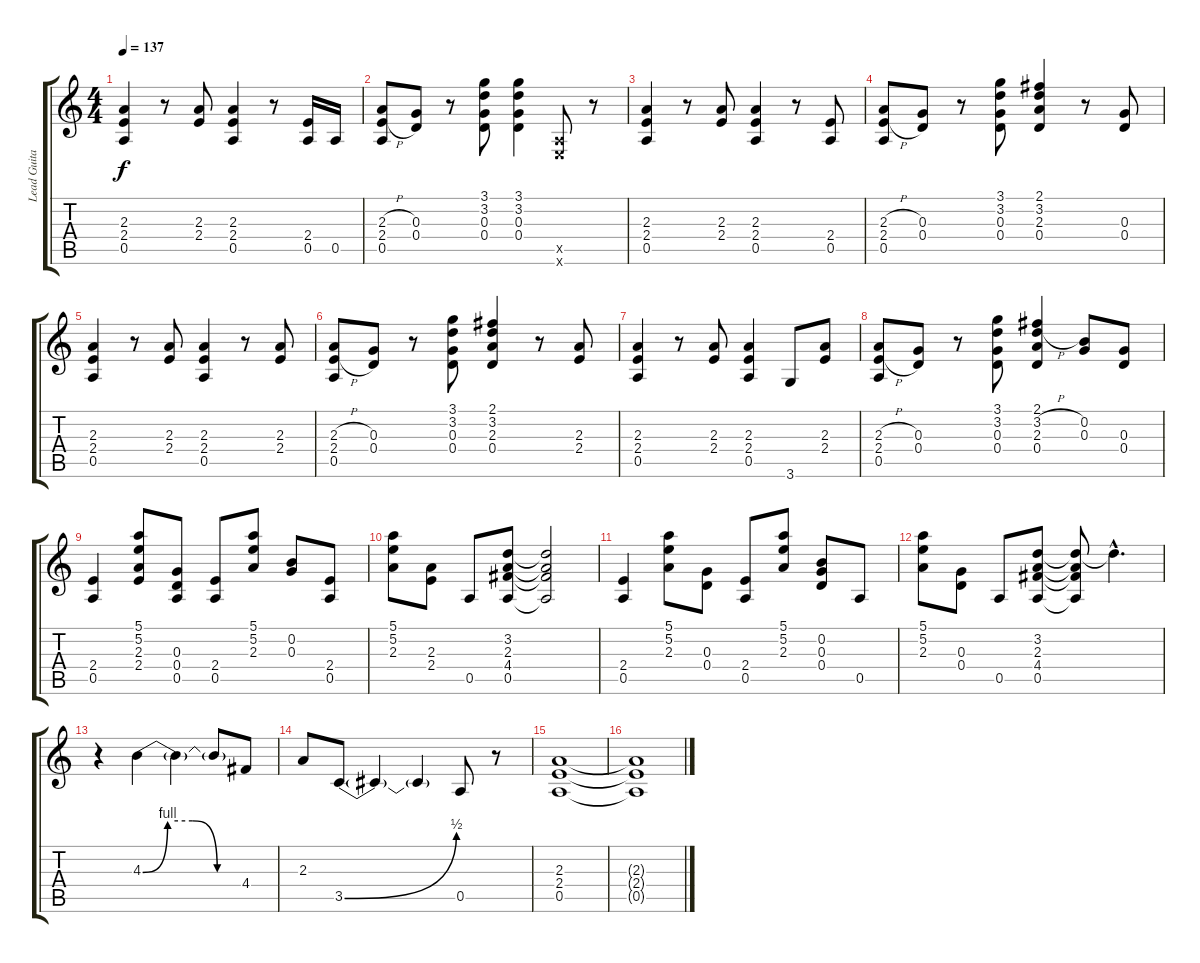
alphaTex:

\track ("Lead Guitar 2" "Lead Guita") {instrument distortionguitar}
\staff {score tabs}
\tuning (E4 B3 G3 D3 A2 E2) {hide}
\ts (4 4)
\tempo 137
\clef g2
\ks c
(2.3 2.4 0.5).4{dy f} r.8 (2.3 2.4).8 (2.3 2.4 0.5).4 r.8 (2.4 0.5).16 0.5.16 |
(2.3{h} 2.4{h} 0.5).8 (0.3 0.4).8 r.8 (3.1 3.2 0.3 0.4).8 (3.1 3.2 0.3 0.4).4 (0.5{x} 0.6{x}).8 r.8 |
(2.3 2.4 0.5).4 r.8 (2.3 2.4).8 (2.3 2.4 0.5).4 r.8 (2.4 0.5).8 |
(2.3{h} 2.4{h} 0.5).8 (0.3 0.4).8 r.8 (3.1 3.2 0.3 0.4).8 (2.1 3.2 2.3 0.4).4 r.8 (0.3 0.4).8 |
(2.3 2.4 0.5).4 r.8 (2.3 2.4).8 (2.3 2.4 0.5).4 r.8 (2.3 2.4).8 |
(2.3{h} 2.4{h} 0.5).8 (0.3 0.4).8 r.8 (3.1 3.2 0.3 0.4).8 (2.1 3.2 2.3 0.4).4 r.8 (2.3 2.4).8 |
(2.3 2.4 0.5).4 r.8 (2.3 2.4).8 (2.3 2.4 0.5).4 3.6.8 (2.3 2.4).8 |
(2.3{h} 2.4{h} 0.5).8 (0.3 0.4).8 r.8 (3.1 3.2 0.3 0.4).8 (2.1 3.2{h} 2.3 0.4).4 (0.2 0.3).8 (0.3 0.4).8 |
(2.4 0.5).4 (5.1 5.2 2.3 2.4).8 (0.3 0.4 0.5).8 (2.4 0.5).8 (5.1 5.2 2.3).8 (0.2 0.3).8 (2.4 0.5).8 |
(5.1 5.2 2.3).8 (2.3 2.4).8 0.5.8 (3.2 2.3 4.4 0.5).8 (3.2{t} 2.3{t} 4.4{t} 0.5{t}).2 |
(2.4 0.5).4 (5.1 5.2 2.3).8 (0.3 0.4).8 (2.4 0.5).8 (5.1 5.2 2.3).8 (0.2 0.3 0.4).8 0.5.8 |
(5.1 5.2 2.3).8 (0.3 0.4).8 0.5.8 (3.2 2.3 4.4 0.5).8 (3.2{t} 2.3{t} 4.4{t} 0.5{t}).8 3.2{hac t}.4{d} |
r.4 4.3{be (custom 0 0 15 4 30 4 45 0 60 0)}.4 4.3{t}.4 4.3{t}.8 4.4.8 |
2.3.8 3.5{be (bend 0 0 60 2)}.8 3.5{t}.4 3.5{t}.4 0.5.8 r.8 |
(2.3 2.4 0.5).1 |
(2.3{t} 2.4{t} 0.5{t}).1
